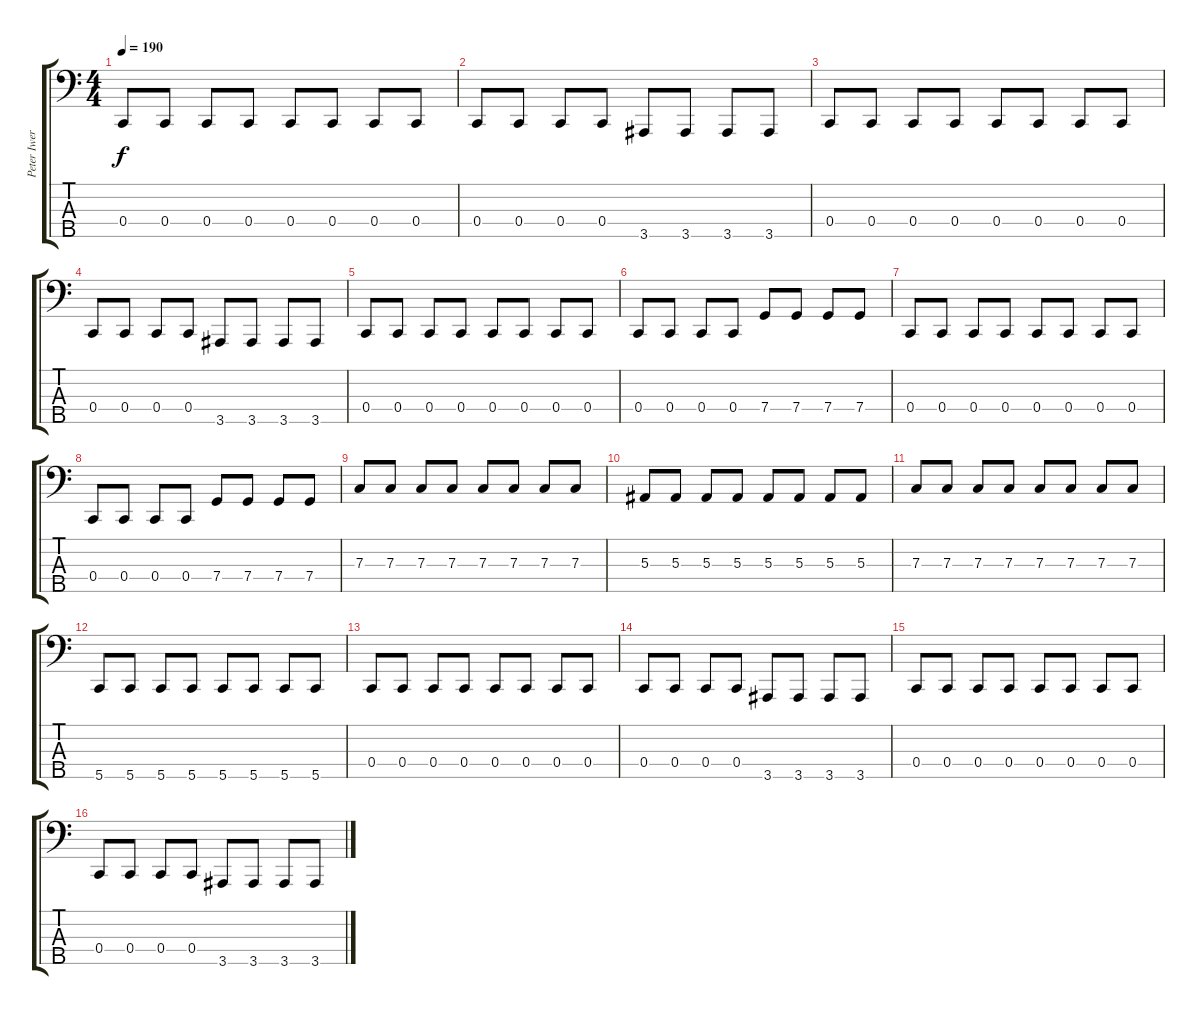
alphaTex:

\track ("Peter Iwers" "Peter Iwer") {instrument electricbassfinger}
\staff {score tabs}
\tuning (E2 Bb1 F1 C1 G0) {hide}
\ts (4 4)
\tempo 190
\clef f4
\ks c
0.4.8{dy f} 0.4.8 0.4.8 0.4.8 0.4.8 0.4.8 0.4.8 0.4.8 |
0.4.8 0.4.8 0.4.8 0.4.8 3.5.8 3.5.8 3.5.8 3.5.8 |
0.4.8 0.4.8 0.4.8 0.4.8 0.4.8 0.4.8 0.4.8 0.4.8 |
0.4.8 0.4.8 0.4.8 0.4.8 3.5.8 3.5.8 3.5.8 3.5.8 |
0.4.8 0.4.8 0.4.8 0.4.8 0.4.8 0.4.8 0.4.8 0.4.8 |
0.4.8 0.4.8 0.4.8 0.4.8 7.4.8 7.4.8 7.4.8 7.4.8 |
0.4.8 0.4.8 0.4.8 0.4.8 0.4.8 0.4.8 0.4.8 0.4.8 |
0.4.8 0.4.8 0.4.8 0.4.8 7.4.8 7.4.8 7.4.8 7.4.8 |
7.3.8 7.3.8 7.3.8 7.3.8 7.3.8 7.3.8 7.3.8 7.3.8 |
5.3.8 5.3.8 5.3.8 5.3.8 5.3.8 5.3.8 5.3.8 5.3.8 |
7.3.8 7.3.8 7.3.8 7.3.8 7.3.8 7.3.8 7.3.8 7.3.8 |
5.5.8 5.5.8 5.5.8 5.5.8 5.5.8 5.5.8 5.5.8 5.5.8 |
0.4.8 0.4.8 0.4.8 0.4.8 0.4.8 0.4.8 0.4.8 0.4.8 |
0.4.8 0.4.8 0.4.8 0.4.8 3.5.8 3.5.8 3.5.8 3.5.8 |
0.4.8 0.4.8 0.4.8 0.4.8 0.4.8 0.4.8 0.4.8 0.4.8 |
0.4.8 0.4.8 0.4.8 0.4.8 3.5.8 3.5.8 3.5.8 3.5.8
